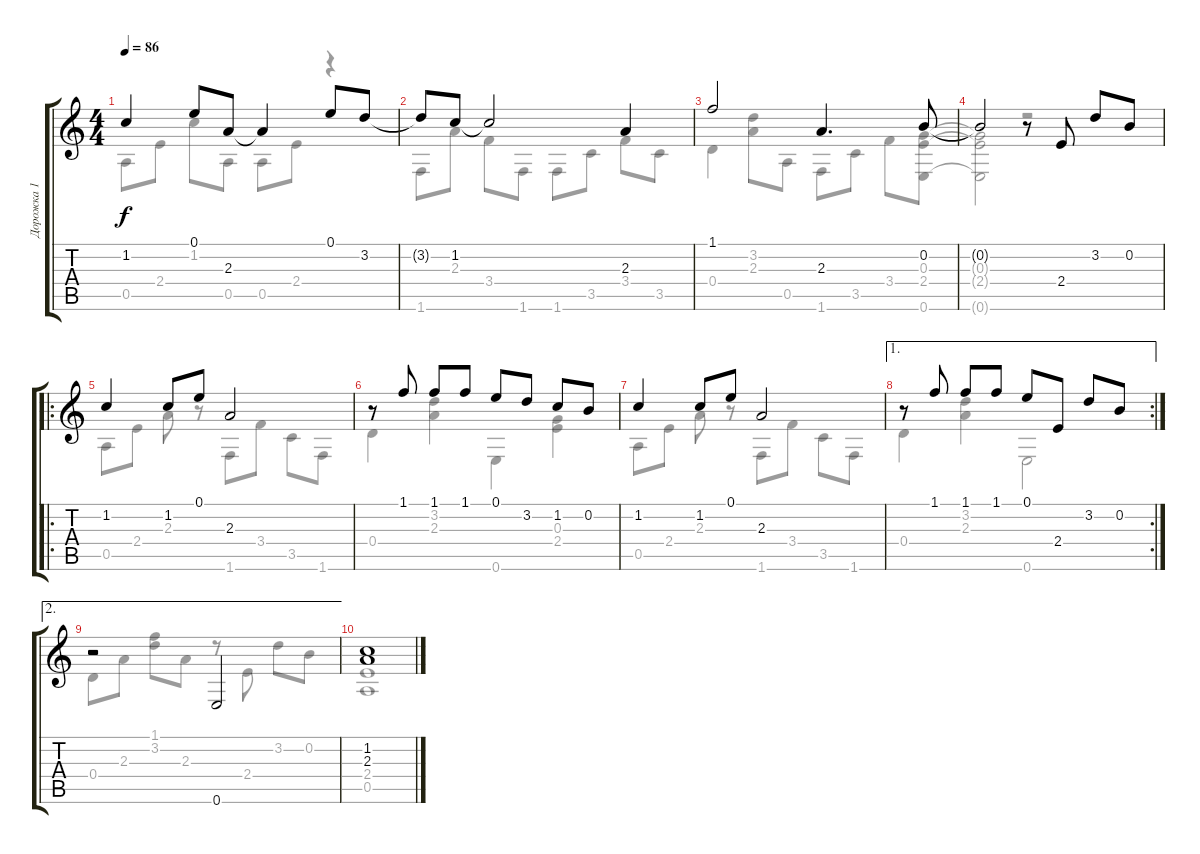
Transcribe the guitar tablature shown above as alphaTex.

\track ("Дорожка 1" "Дорожка 1") {instrument acousticguitarsteel}
\staff {score tabs}
\tuning (E4 B3 G3 D3 A2 E2) {hide}
\voice
\ts (4 4)
\tempo 86
\clef g2
\ks c
1.2{t}.4{dy f} 0.1.8 2.3.8 2.3{t}.4 0.1.8 3.2.8 |
3.2{t}.8 1.2.8 1.2{t}.2 2.3.4 |
1.1.2 2.3.4{d} 0.2.8 |
0.2{t}.2 r.8 2.4.8 3.2.8 0.2.8 |
\ro
1.2.4 1.2.8 0.1.8 2.3.2 |
r.8 1.1.8 1.1.8 1.1.8 0.1.8 3.2.8 1.2.8 0.2.8 |
1.2.4 1.2.8 0.1.8 2.3.2 |
\ae 1
\rc 2
r.8 1.1.8 1.1.8 1.1.8 0.1.8 2.4.8 3.2.8 0.2.8 |
\ae 2
r.2 0.6.2 |
(1.2 2.3).1
\voice
\clef g2
\ottava regular
\simile none
\ks c
0.5.8{dy f} 2.4.8 1.2.8 0.5.8 0.5.8 2.4.8 r.4 |
1.6.8 2.3.8 3.4.8 1.6.8 1.6.8 3.5.8 3.4.8 3.5.8 |
0.4.4 (3.2 2.3).8 0.5.8 1.6.8 3.5.8 3.4.8 (0.3 2.4 0.6).8 |
(0.3{t} 2.4{t} 0.6{t}).2 r.2 |
0.5.8 2.4.8 2.3.8 r.8 1.6.8 3.4.8 3.5.8 1.6.8 |
0.4.4 (3.2 2.3).4 0.6.4 (0.3 2.4).4 |
0.5.8 2.4.8 2.3.8 r.8 1.6.8 3.4.8 3.5.8 1.6.8 |
0.4.4 (3.2 2.3).4 0.6.2 |
0.4.8 2.3.8 (1.1 3.2).8 2.3.8 r.8 2.4.8 3.2.8 0.2.8 |
(2.4 0.5).1
